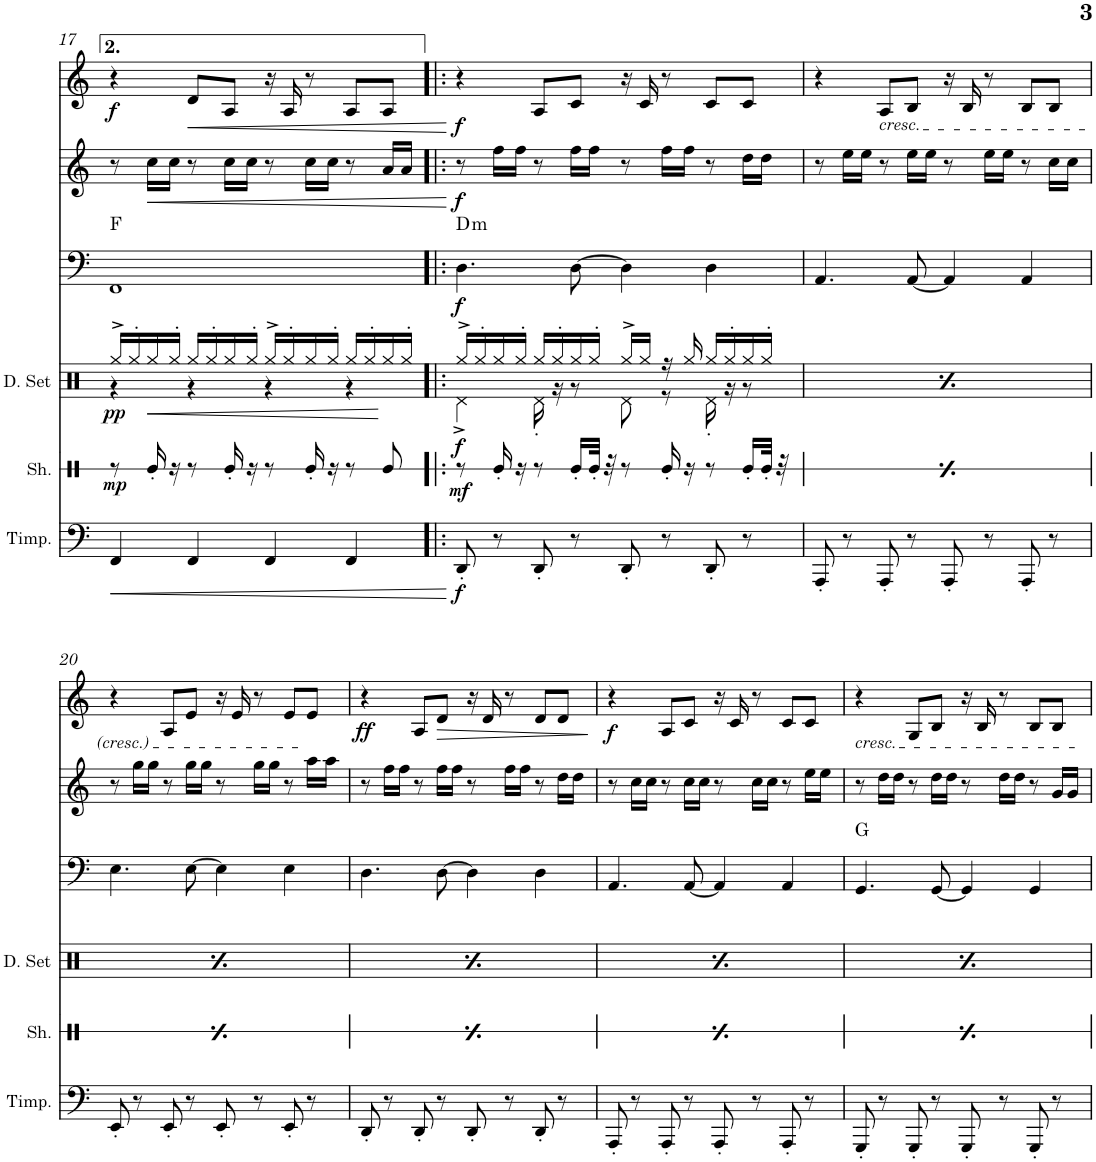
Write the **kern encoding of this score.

**kern	**dynam	**kern	**dynam	**kern	**dynam	**kern	**dynam	**harte	**kern	**dynam	**kern	**dynam
*part6	*part6	*part5	*part5	*part4	*part4	*part3	*part3	*part3	*part2	*part2	*part1	*part1
*staff6	*staff6	*staff5	*staff5	*staff4	*staff4	*staff3	*staff3	*	*staff2	*staff2	*staff1	*staff1
*I"Timpani	*	*I"Shaker	*	*I"Drumset	*	*I"Part	*	*	*I"Part	*	*I"Part	*
*I'Timp.	*	*I'Sh.	*	*I'D. Set	*	*	*	*	*	*	*	*
!!LO:PB:g=z
*clefF4	*	*clefX	*	*clefX	*	*clefF4	*	*	*clefG2	*	*clefG2	*
*k[]	*	*k[]	*	*k[]	*	*k[]	*	*	*k[]	*	*k[]	*
*M4/4	*	*M4/4	*	*M4/4	*	*M4/4	*	*	*M4/4	*	*M4/4	*
=17	=17	=17	=17	=17	=17	=17	=17	=17	=17	=17	=17	=17
!	!LO:HP:b	!	!LO:DY:b	!	!LO:DY:b	!	!	!	!	!	!	!LO:DY:b
*	*	*	*	*^	*	*	*	*	*	*	*	*
4FF/	<	8r	mp	16Rgg^/LL	4r	pp	1FF	.	F:maj	8r	.	4r	f
.	.	.	.	16Rgg'/	.	.	.	.	.	.	.	.	.
!	!	!	!	!	!	!LO:HP:b	!	!	!	!	!LO:HP:b	!	!
.	.	16Re'/	.	16Rgg/	.	<	.	.	.	16cc\LL	<	.	.
.	.	16r	.	16Rgg'/JJ	.	.	.	.	.	16cc\JJ	.	.	.
!	!	!	!	!	!	!	!	!	!	!	!	!	!LO:HP:b
4FF/	.	8r	.	16Rgg/LL	4r	.	.	.	.	8r	.	8d/L	<
.	.	.	.	16Rgg'/	.	.	.	.	.	.	.	.	.
.	.	16Re'/	.	16Rgg/	.	.	.	.	.	16cc\LL	.	8A/J	.
.	.	16r	.	16Rgg'/JJ	.	.	.	.	.	16cc\JJ	.	.	.
4FF/	.	8r	.	16Rgg^/LL	4r	.	.	.	.	8r	.	16r	.
.	.	.	.	16Rgg'/	.	.	.	.	.	.	.	16A/	.
.	.	16Re'/	.	16Rgg/	.	.	.	.	.	16cc\LL	.	8r	.
.	.	16r	.	16Rgg'/JJ	.	.	.	.	.	16cc\JJ	.	.	.
4FF/	.	8r	.	16Rgg/LL	4r	.	.	.	.	8r	.	8A/L	.
.	.	.	.	16Rgg'/	.	.	.	.	.	.	.	.	.
.	.	8Re/	.	16Rgg/	.	.	.	.	.	16a/LL	.	8A/J	.
.	.	.	.	16Rgg'/JJ	.	[	.	.	.	16a/JJ	.	.	.
*	*	*	*	*v	*v	*	*	*	*	*	*	*	*
.	[	.	.	.	.	.	.	.	.	[	.	[
=18!|:	=18!|:	=18!|:	=18!|:	=18!|:	=18!|:	=18!|:	=18!|:	=18!|:	=18!|:	=18!|:	=18!|:	=18!|:
*	*	*	*	*^	*	*	*	*	*	*	*	*
!	!LO:DY:b	!	!LO:DY:b	!	!	!LO:DY:b	!	!LO:DY:b	!LO:H:kt=m	!	!LO:DY:b	!	!LO:DY:b
8DD'/	f	8r	mf	16Rgg^/LL	4Rd^\	f	4.D\	f	D:min	8r	f	4r	f
.	.	.	.	16Rgg'/	.	.	.	.	.	.	.	.	.
8r	.	16Re'/	.	16Rgg/	.	.	.	.	.	16ff\LL	.	.	.
.	.	16r	.	16Rgg'/JJ	.	.	.	.	.	16ff\JJ	.	.	.
8DD'/	.	8r	.	16Rgg/LL	16Rd'\	.	.	.	.	8r	.	8A/L	.
.	.	.	.	16Rgg'/	16r	.	.	.	.	.	.	.	.
8r	.	16Re'/LL	.	16Rgg/	8r	.	[8D\	.	.	16ff\LL	.	8c/J	.
.	.	32Re'/JJk	.	16Rgg'/JJ	.	.	.	.	.	16ff\JJ	.	.	.
.	.	32r	.	.	.	.	.	.	.	.	.	.	.
8DD'/	.	8r	.	16Rgg^/LL	8Rd\	.	4D\]	.	.	8r	.	16r	.
.	.	.	.	16Rgg/JJ	.	.	.	.	.	.	.	16c/	.
8r	.	16Re'/	.	16r	8r	.	.	.	.	16ff\LL	.	8r	.
.	.	16r	.	16Rgg/	.	.	.	.	.	16ff\JJ	.	.	.
8DD'/	.	8r	.	16Rgg/LL	16Rd'\	.	4D\	.	.	8r	.	8c/L	.
.	.	.	.	16Rgg'/	16r	.	.	.	.	.	.	.	.
8r	.	16Re'/LL	.	16Rgg/	8r	.	.	.	.	16dd\LL	.	8c/J	.
.	.	32Re'/JJk	.	16Rgg'/JJ	.	.	.	.	.	16dd\JJ	.	.	.
.	.	32r	.	.	.	.	.	.	.	.	.	.	.
=19	=19	=19	=19	=19	=19	=19	=19	=19	=19	=19	=19	=19	=19
!	!	!	!LO:DY:b	!	!	!LO:DY:b	!	!	!	!	!	!	!
8AAA'/	.	8r	mf	16Rgg^/LL	4Rd^\	f	4.AA/	.	.	8r	.	4r	.
.	.	.	.	16Rgg'/	.	.	.	.	.	.	.	.	.
8r	.	16Re'/	.	16Rgg/	.	.	.	.	.	16ee\LL	.	.	.
.	.	16r	.	16Rgg'/JJ	.	.	.	.	.	16ee\JJ	.	.	.
!	!	!	!	!	!	!	!	!	!	!	!	!LO:TX:b:i:t=cresc.	!
8AAA'/	.	8r	.	16Rgg/LL	16Rd'\	.	.	.	.	8r	.	8A/L	.
.	.	.	.	16Rgg'/	16r	.	.	.	.	.	.	.	.
8r	.	16Re'/LL	.	16Rgg/	8r	.	[8AA/	.	.	16ee\LL	.	8B/J	.
.	.	32Re'/JJk	.	16Rgg'/JJ	.	.	.	.	.	16ee\JJ	.	.	.
.	.	32r	.	.	.	.	.	.	.	.	.	.	.
8AAA'/	.	8r	.	16Rgg^/LL	8Rd\	.	4AA/]	.	.	8r	.	16r	.
.	.	.	.	16Rgg/JJ	.	.	.	.	.	.	.	16B/	.
8r	.	16Re'/	.	16r	8r	.	.	.	.	16ee\LL	.	8r	.
.	.	16r	.	16Rgg/	.	.	.	.	.	16ee\JJ	.	.	.
8AAA'/	.	8r	.	16Rgg/LL	16Rd'\	.	4AA/	.	.	8r	.	8B/L	.
.	.	.	.	16Rgg'/	16r	.	.	.	.	.	.	.	.
8r	.	16Re'/LL	.	16Rgg/	8r	.	.	.	.	16cc\LL	.	8B/J	.
.	.	32Re'/JJk	.	16Rgg'/JJ	.	.	.	.	.	16cc\JJ	.	.	.
.	.	32r	.	.	.	.	.	.	.	.	.	.	.
!!LO:LB:g=z
=20	=20	=20	=20	=20	=20	=20	=20	=20	=20	=20	=20	=20	=20
!	!	!	!LO:DY:b	!	!	!LO:DY:b	!	!	!	!	!	!	!
8EE'/	.	8r	mf	16Rgg^/LL	4Rd^\	f	4.E\	.	.	8r	.	4r	.
.	.	.	.	16Rgg'/	.	.	.	.	.	.	.	.	.
8r	.	16Re'/	.	16Rgg/	.	.	.	.	.	16gg\LL	.	.	.
.	.	16r	.	16Rgg'/JJ	.	.	.	.	.	16gg\JJ	.	.	.
8EE'/	.	8r	.	16Rgg/LL	16Rd'\	.	.	.	.	8r	.	8A/L	.
.	.	.	.	16Rgg'/	16r	.	.	.	.	.	.	.	.
8r	.	16Re'/LL	.	16Rgg/	8r	.	[8E\	.	.	16gg\LL	.	8e/J	.
.	.	32Re'/JJk	.	16Rgg'/JJ	.	.	.	.	.	16gg\JJ	.	.	.
.	.	32r	.	.	.	.	.	.	.	.	.	.	.
8EE'/	.	8r	.	16Rgg^/LL	8Rd\	.	4E\]	.	.	8r	.	16r	.
.	.	.	.	16Rgg/JJ	.	.	.	.	.	.	.	16e/	.
8r	.	16Re'/	.	16r	8r	.	.	.	.	16gg\LL	.	8r	.
.	.	16r	.	16Rgg/	.	.	.	.	.	16gg\JJ	.	.	.
8EE'/	.	8r	.	16Rgg/LL	16Rd'\	.	4E\	.	.	8r	.	8e/L	.
.	.	.	.	16Rgg'/	16r	.	.	.	.	.	.	.	.
8r	.	16Re'/LL	.	16Rgg/	8r	.	.	.	.	16aa\LL	.	8e/J	.
.	.	32Re'/JJk	.	16Rgg'/JJ	.	.	.	.	.	16aa\JJ	.	.	.
.	.	32r	.	.	.	.	.	.	.	.	.	.	.
=21	=21	=21	=21	=21	=21	=21	=21	=21	=21	=21	=21	=21	=21
!	!	!	!LO:DY:b	!	!	!LO:DY:b	!	!	!	!	!	!	!LO:DY:b
8DD'/	.	8r	mf	16Rgg^/LL	4Rd^\	f	4.D\	.	.	8r	.	4r	ff
.	.	.	.	16Rgg'/	.	.	.	.	.	.	.	.	.
8r	.	16Re'/	.	16Rgg/	.	.	.	.	.	16ff\LL	.	.	.
.	.	16r	.	16Rgg'/JJ	.	.	.	.	.	16ff\JJ	.	.	.
8DD'/	.	8r	.	16Rgg/LL	16Rd'\	.	.	.	.	8r	.	8A/L	.
.	.	.	.	16Rgg'/	16r	.	.	.	.	.	.	.	.
!	!	!	!	!	!	!	!	!	!	!	!	!	!LO:HP:b
8r	.	16Re'/LL	.	16Rgg/	8r	.	[8D\	.	.	16ff\LL	.	8d/J	>
.	.	32Re'/JJk	.	16Rgg'/JJ	.	.	.	.	.	16ff\JJ	.	.	.
.	.	32r	.	.	.	.	.	.	.	.	.	.	.
8DD'/	.	8r	.	16Rgg^/LL	8Rd\	.	4D\]	.	.	8r	.	16r	.
.	.	.	.	16Rgg/JJ	.	.	.	.	.	.	.	16d/	.
8r	.	16Re'/	.	16r	8r	.	.	.	.	16ff\LL	.	8r	.
.	.	16r	.	16Rgg/	.	.	.	.	.	16ff\JJ	.	.	.
8DD'/	.	8r	.	16Rgg/LL	16Rd'\	.	4D\	.	.	8r	.	8d/L	.
.	.	.	.	16Rgg'/	16r	.	.	.	.	.	.	.	.
8r	.	16Re'/LL	.	16Rgg/	8r	.	.	.	.	16dd\LL	.	8d/J	.
.	.	32Re'/JJk	.	16Rgg'/JJ	.	.	.	.	.	16dd\JJ	.	.	.
.	.	32r	.	.	.	.	.	.	.	.	.	.	.
*	*	*	*	*v	*v	*	*	*	*	*	*	*	*
.	.	.	.	.	.	.	.	.	.	.	.	]
=22	=22	=22	=22	=22	=22	=22	=22	=22	=22	=22	=22	=22
*	*	*	*	*^	*	*	*	*	*	*	*	*
!	!	!	!LO:DY:b	!	!	!LO:DY:b	!	!	!	!	!	!	!LO:DY:b
8AAA'/	.	8r	mf	16Rgg^/LL	4Rd^\	f	4.AA/	.	.	8r	.	4r	f
.	.	.	.	16Rgg'/	.	.	.	.	.	.	.	.	.
8r	.	16Re'/	.	16Rgg/	.	.	.	.	.	16cc\LL	.	.	.
.	.	16r	.	16Rgg'/JJ	.	.	.	.	.	16cc\JJ	.	.	.
8AAA'/	.	8r	.	16Rgg/LL	16Rd'\	.	.	.	.	8r	.	8A/L	.
.	.	.	.	16Rgg'/	16r	.	.	.	.	.	.	.	.
8r	.	16Re'/LL	.	16Rgg/	8r	.	[8AA/	.	.	16cc\LL	.	8c/J	.
.	.	32Re'/JJk	.	16Rgg'/JJ	.	.	.	.	.	16cc\JJ	.	.	.
.	.	32r	.	.	.	.	.	.	.	.	.	.	.
8AAA'/	.	8r	.	16Rgg^/LL	8Rd\	.	4AA/]	.	.	8r	.	16r	.
.	.	.	.	16Rgg/JJ	.	.	.	.	.	.	.	16c/	.
8r	.	16Re'/	.	16r	8r	.	.	.	.	16cc\LL	.	8r	.
.	.	16r	.	16Rgg/	.	.	.	.	.	16cc\JJ	.	.	.
8AAA'/	.	8r	.	16Rgg/LL	16Rd'\	.	4AA/	.	.	8r	.	8c/L	.
.	.	.	.	16Rgg'/	16r	.	.	.	.	.	.	.	.
8r	.	16Re'/LL	.	16Rgg/	8r	.	.	.	.	16ee\LL	.	8c/J	.
.	.	32Re'/JJk	.	16Rgg'/JJ	.	.	.	.	.	16ee\JJ	.	.	.
.	.	32r	.	.	.	.	.	.	.	.	.	.	.
=23	=23	=23	=23	=23	=23	=23	=23	=23	=23	=23	=23	=23	=23
!	!	!	!	!	!	!	!	!	!	!	!	!LO:TX:b:i:t=cresc.	!
!	!	!	!LO:DY:b	!	!	!LO:DY:b	!	!	!	!	!	!	!
8GGG'/	.	8r	mf	16Rgg^/LL	4Rd^\	f	4.GG/	.	G:maj	8r	.	4r	.
.	.	.	.	16Rgg'/	.	.	.	.	.	.	.	.	.
8r	.	16Re'/	.	16Rgg/	.	.	.	.	.	16dd\LL	.	.	.
.	.	16r	.	16Rgg'/JJ	.	.	.	.	.	16dd\JJ	.	.	.
8GGG'/	.	8r	.	16Rgg/LL	16Rd'\	.	.	.	.	8r	.	8G/L	.
.	.	.	.	16Rgg'/	16r	.	.	.	.	.	.	.	.
8r	.	16Re'/LL	.	16Rgg/	8r	.	[8GG/	.	.	16dd\LL	.	8B/J	.
.	.	32Re'/JJk	.	16Rgg'/JJ	.	.	.	.	.	16dd\JJ	.	.	.
.	.	32r	.	.	.	.	.	.	.	.	.	.	.
8GGG'/	.	8r	.	16Rgg^/LL	8Rd\	.	4GG/]	.	.	8r	.	16r	.
.	.	.	.	16Rgg/JJ	.	.	.	.	.	.	.	16B/	.
8r	.	16Re'/	.	16r	8r	.	.	.	.	16dd\LL	.	8r	.
.	.	16r	.	16Rgg/	.	.	.	.	.	16dd\JJ	.	.	.
8GGG'/	.	8r	.	16Rgg/LL	16Rd'\	.	4GG/	.	.	8r	.	8B/L	.
.	.	.	.	16Rgg'/	16r	.	.	.	.	.	.	.	.
8r	.	16Re'/LL	.	16Rgg/	8r	.	.	.	.	16g/LL	.	8B/J	.
.	.	32Re'/JJk	.	16Rgg'/JJ	.	.	.	.	.	16g/JJ	.	.	.
.	.	32r	.	.	.	.	.	.	.	.	.	.	.
*	*	*	*	*v	*v	*	*	*	*	*	*	*	*
=	=	=	=	=	=	=	=	=	=	=	=	=
*-	*-	*-	*-	*-	*-	*-	*-	*-	*-	*-	*-	*-
